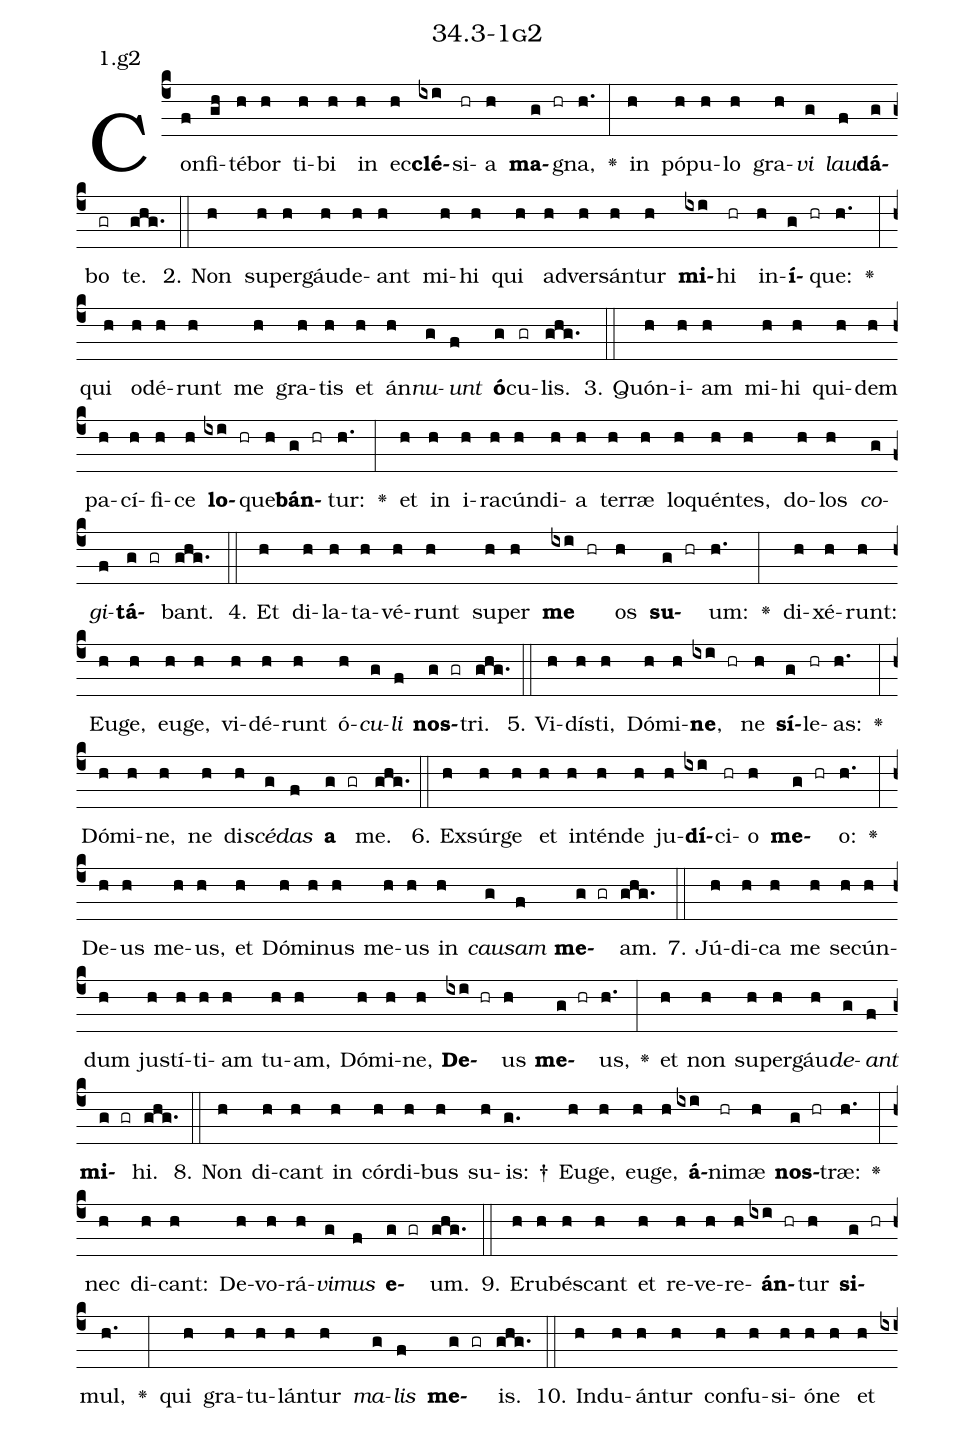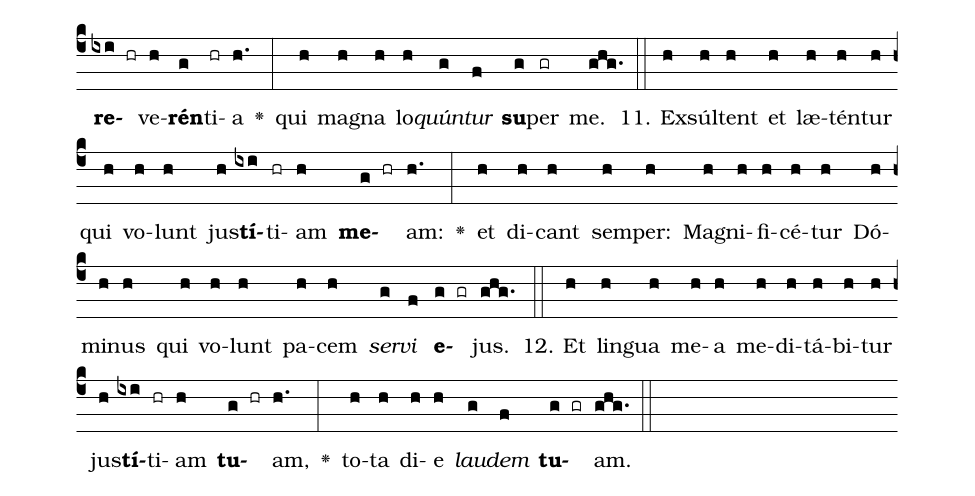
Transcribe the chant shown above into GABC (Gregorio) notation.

name: 34.3-1g2;
annotation: 1.g2;
%%
(c4)Con(f)fi(gh)té(h)bor(h) ti(h)bi(h) in(h) ec(h)<b>clé</b>(ixi)si(hr)a(h) <b>ma</b>(g hr)gna,(h.) <v>\greheightstar</v>(:) in(h) pó(h)pu(h)lo(h) gra(h)<i>vi</i>(g) <i>lau</i>(f)<b>dá</b>(g)bo(gr) te.(ghg.) (::)
2. Non(h) su(h)per(h)gáu(h)de(h)ant(h) mi(h)hi(h) qui(h) ad(h)ver(h)sán(h)tur(h) <b>mi</b>(ixi)hi(hr) in(h)<b>í</b>(g hr)que:(h.) <v>\greheightstar</v>(:) qui(h) o(h)dé(h)runt(h) me(h) gra(h)tis(h) et(h) án(h)<i>nu</i>(g)<i>unt</i>(f) <b>ó</b>(g)cu(gr)lis.(ghg.) (::)
3. Quón(h)i(h)am(h) mi(h)hi(h) qui(h)dem(h) pa(h)cí(h)fi(h)ce(h) <b>lo</b>(ixi hr)que(h)<b>bán</b>(g hr)tur:(h.) <v>\greheightstar</v>(:) et(h) in(h) i(h)ra(h)cún(h)di(h)a(h) ter(h)ræ(h) lo(h)quén(h)tes,(h) do(h)los(h) <i>co</i>(g)<i>gi</i>(f)<b>tá</b>(g gr)bant.(ghg.) (::)
4. Et(h) di(h)la(h)ta(h)vé(h)runt(h) su(h)per(h) <b>me</b>(ixi hr) os(h) <b>su</b>(g hr)um:(h.) <v>\greheightstar</v>(:) di(h)xé(h)runt:(h) Eu(h)ge,(h) eu(h)ge,(h) vi(h)dé(h)runt(h) ó(h)<i>cu</i>(g)<i>li</i>(f) <b>nos</b>(g gr)tri.(ghg.) (::)
5. Vi(h)dís(h)ti,(h) Dó(h)mi(h)<b>ne</b>,(ixi hr) ne(h) <b>sí</b>(g)le(hr)as:(h.) <v>\greheightstar</v>(:) Dó(h)mi(h)ne,(h) ne(h) di(h)<i>scé</i>(g)<i>das</i>(f) <b>a</b>(g gr) me.(ghg.) (::)
6. Ex(h)súr(h)ge(h) et(h) in(h)tén(h)de(h) ju(h)<b>dí</b>(ixi)ci(hr)o(h) <b>me</b>(g hr)o:(h.) <v>\greheightstar</v>(:) De(h)us(h) me(h)us,(h) et(h) Dó(h)mi(h)nus(h) me(h)us(h) in(h) <i>cau</i>(g)<i>sam</i>(f) <b>me</b>(g gr)am.(ghg.) (::)
7. Jú(h)di(h)ca(h) me(h) se(h)cún(h)dum(h) jus(h)tí(h)ti(h)am(h) tu(h)am,(h) Dó(h)mi(h)ne,(h) <b>De</b>(ixi hr)us(h) <b>me</b>(g hr)us,(h.) <v>\greheightstar</v>(:) et(h) non(h) su(h)per(h)gáu(h)<i>de</i>(g)<i>ant</i>(f) <b>mi</b>(g gr)hi.(ghg.) (::)
8. Non(h) di(h)cant(h) in(h) cór(h)di(h)bus(h) su(h)is: †(g.) Eu(h)ge,(h) eu(h)ge,(h) <b>á</b>(ixi)ni(hr)mæ(h) <b>nos</b>(g hr)træ:(h.) <v>\greheightstar</v>(:) nec(h) di(h)cant:(h) De(h)vo(h)rá(h)<i>vi</i>(g)<i>mus</i>(f) <b>e</b>(g gr)um.(ghg.) (::)
9. E(h)ru(h)bés(h)cant(h) et(h) re(h)ve(h)re(h)<b>án</b>(ixi hr)tur(h) <b>si</b>(g hr)mul,(h.) <v>\greheightstar</v>(:) qui(h) gra(h)tu(h)lán(h)tur(h) <i>ma</i>(g)<i>lis</i>(f) <b>me</b>(g gr)is.(ghg.) (::)
10. Ind(h)u(h)án(h)tur(h) con(h)fu(h)si(h)ó(h)ne(h) et(h) <b>re</b>(ixi hr)ve(h)<b>rén</b>(g)ti(hr)a(h.) <v>\greheightstar</v>(:) qui(h) ma(h)gna(h) lo(h)<i>quún</i>(g)<i>tur</i>(f) <b>su</b>(g)per(gr) me.(ghg.) (::)
11. Ex(h)súl(h)tent(h) et(h) læ(h)tén(h)tur(h) qui(h) vo(h)lunt(h) jus(h)<b>tí</b>(ixi)ti(hr)am(h) <b>me</b>(g hr)am:(h.) <v>\greheightstar</v>(:) et(h) di(h)cant(h) sem(h)per:(h) Ma(h)gni(h)fi(h)cé(h)tur(h) Dó(h)mi(h)nus(h) qui(h) vo(h)lunt(h) pa(h)cem(h) <i>ser</i>(g)<i>vi</i>(f) <b>e</b>(g gr)jus.(ghg.) (::)
12. Et(h) lin(h)gua(h) me(h)a(h) me(h)di(h)tá(h)bi(h)tur(h) jus(h)<b>tí</b>(ixi)ti(hr)am(h) <b>tu</b>(g hr)am,(h.) <v>\greheightstar</v>(:) to(h)ta(h) di(h)e(h) <i>lau</i>(g)<i>dem</i>(f) <b>tu</b>(g gr)am.(ghg.) (::)
